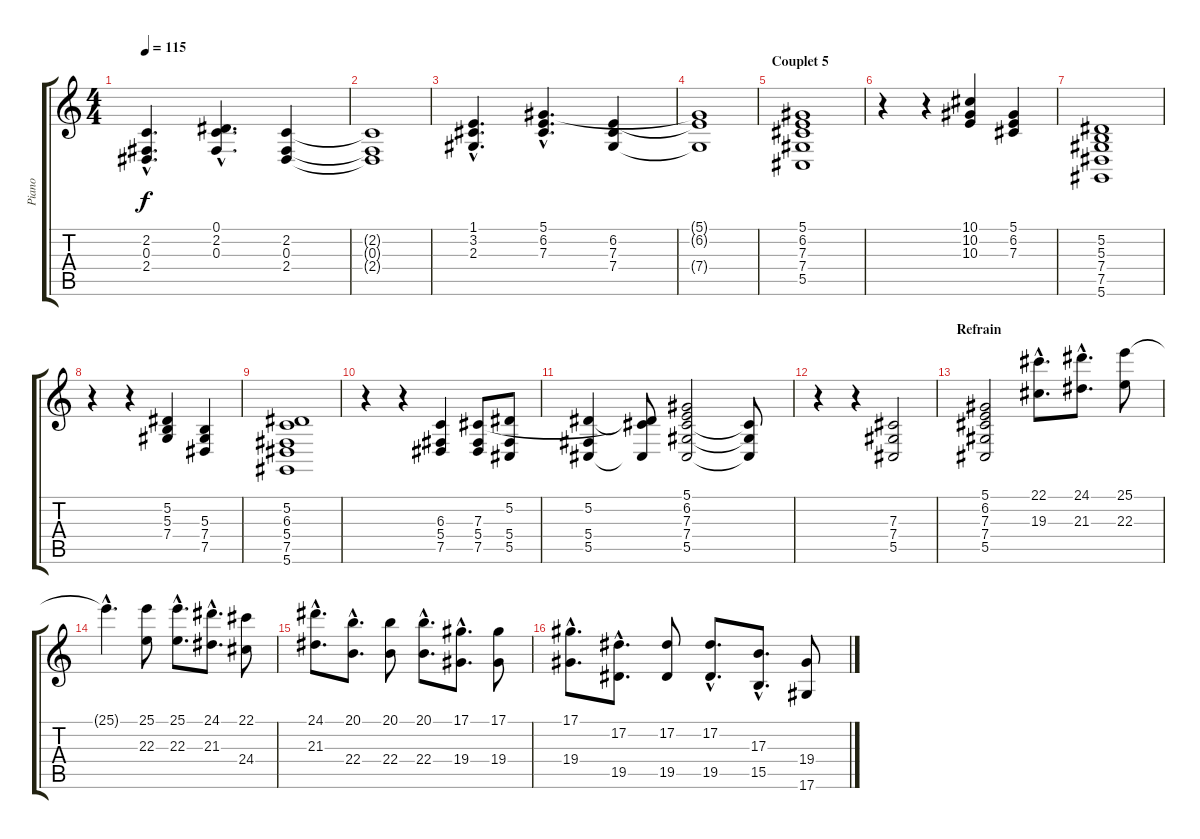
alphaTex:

\track ("Piano" "Piano") {instrument acousticgrandpiano}
\staff {score tabs}
\tuning (Eb4 Bb3 Gb3 Db3 Ab2 Eb2) {hide}
\ts (4 4)
\tempo 115
\clef g2
\ks c
(2.2{hac} 0.3{hac} 2.4{hac}).4{d dy f} (0.1{hac} 2.2{hac} 0.3{hac}).4{d} (2.2 0.3 2.4).4 |
(2.2{t} 0.3{t} 2.4{t}).1 |
(1.1{hac} 3.2{hac} 2.3{hac}).4{d} (5.1{hac} 6.2{hac} 7.3{hac}).4{d} (6.2 7.3 7.4).4 |
(5.1{t} 6.2{t} 7.4{t}).1 |
\section ("" "Couplet 5")
(5.1 6.2 7.3 7.4 5.5).1{volume 16 instrument acousticgrandpiano} |
r.4 r.4 (10.1 10.2 10.3).4 (5.1 6.2 7.3).4 |
(5.2 5.3 7.4 7.5 5.6).1 |
r.4 r.4 (5.2 5.3 7.4).4 (5.3 7.4 7.5).4 |
(5.2 6.3 5.4 7.5 5.6).1 |
r.4 r.4 (6.3 5.4 7.5).4 (7.3 5.4 7.5).8 (5.2 5.4 5.5).8 |
(5.2 5.4 5.5).4 (5.2{t} 7.3{t} 5.5{t}).8 (5.1 6.2 7.3 7.4 5.5).2 (7.3{t} 7.4{t} 5.5{t}).8 |
r.4 r.4 (7.3 7.4 5.5).2 |
\section ("" "Refrain")
(5.1 6.2 7.3 7.4 5.5).2 (22.1{hac} 19.3{hac}).8{d} (24.1{hac} 21.3{hac}).8{d} (25.1 22.3).8 |
25.1{hac t}.4{d} (25.1 22.3).8 (25.1{hac} 22.3{hac}).8{d} (24.1{hac} 21.3{hac}).8{d} (22.1 24.4).8 |
(24.1{hac} 21.3{hac}).8{d} (20.1{hac} 22.4{hac}).8{d} (20.1 22.4).8 (20.1{hac} 22.4{hac}).8{d} (17.1{hac} 19.4{hac}).8{d} (17.1 19.4).8 |
(17.1{hac} 19.4{hac}).8{d} (17.2{hac} 19.5{hac}).8{d} (17.2 19.5).8 (17.2{hac} 19.5{hac}).8{d} (17.3{hac} 15.5{hac}).8{d} (19.4 17.6).8
